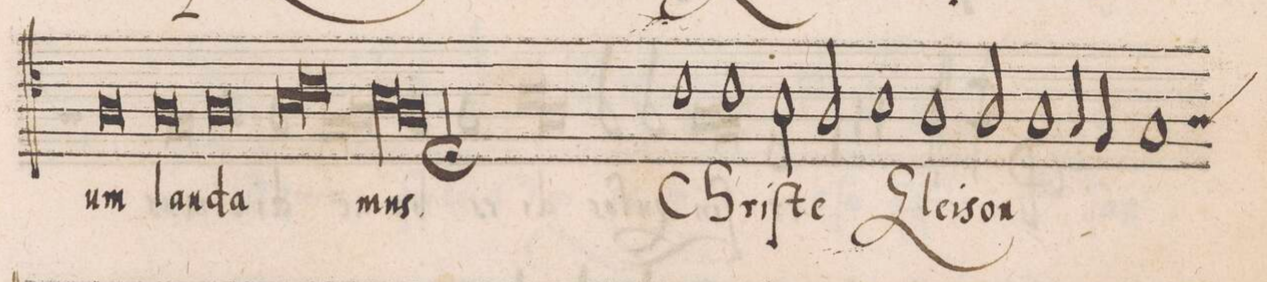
**kern	**text
*I"TENOR	*
*clefC4	*
*k[]	*
*met(c|)	*
*M2/1	*
0A	-um
=9	=9
0A	lau-
=10	=10
0A	-da-
=11	=11
*lig	*
0B	.
=12	=12
0c	.
*Xlig	*
=13	=13
*lig	*
0B	-mus.
=14	=14
[0A;l	.
*Xlig	*
=15	=15
0A_	.
=16	=16
0A]	.
=17||	=17||
1c	Chri-
1c	.
=18	=18
2B\	-ſte
2A/	.
1B	E-
=19	=19
1A	-lei-
2A/	-son
1A\	.
=20	=20
4G/	.
4F/	.
*custos:A	*
1G	.
=21	=21
*-	*-
